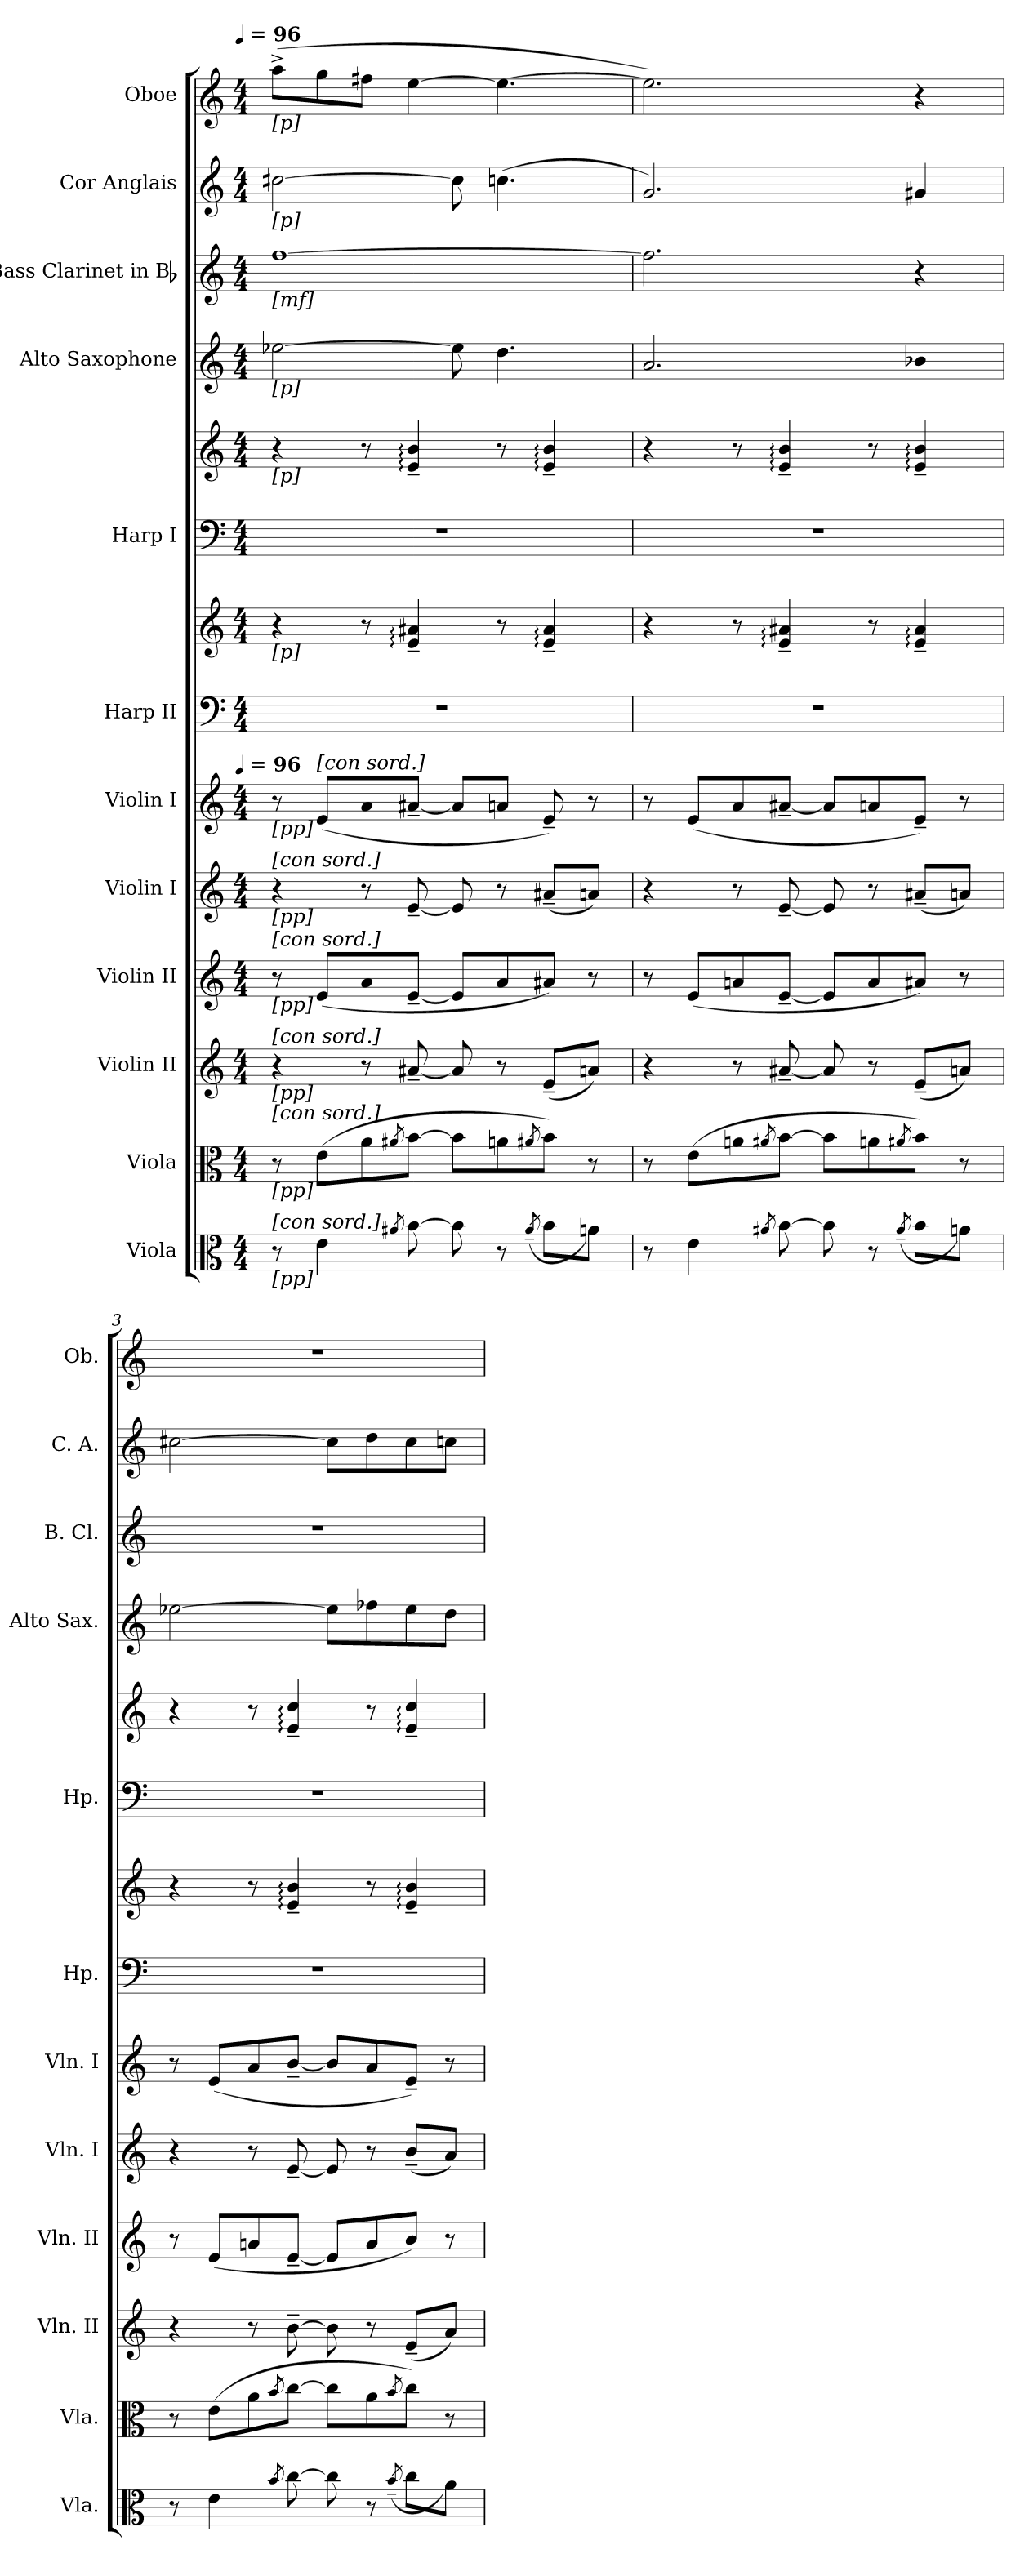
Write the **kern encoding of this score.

**kern	**kern	**kern	**kern	**kern	**kern	**kern	**kern	**kern	**kern	**kern	**kern	**kern	**kern
*part12	*part11	*part10	*part9	*part8	*part7	*part6	*part6	*part5	*part5	*part4	*part3	*part2	*part1
*staff14	*staff13	*staff12	*staff11	*staff10	*staff9	*staff8	*staff7	*staff6	*staff5	*staff4	*staff3	*staff2	*staff1
*I"Viola	*I"Viola	*I"Violin II	*I"Violin II	*I"Violin I	*I"Violin I	*I"Harp II	*	*I"Harp I	*	*I"Alto Saxophone	*I"Bass Clarinet in Bb	*I"Cor Anglais	*I"Oboe
*I'Vla.	*I'Vla.	*I'Vln. II	*I'Vln. II	*I'Vln. I	*I'Vln. I	*I'Hp.	*	*I'Hp.	*	*I'Alto Sax.	*I'B. Cl.	*I'C. A.	*I'Ob.
*clefC3	*clefC3	*clefG2	*clefG2	*clefG2	*clefG2	*clefF4	*clefG2	*clefF4	*clefG2	*clefG2	*clefG2	*clefG2	*clefG2
*	*	*	*	*	*	*	*	*	*	*ITrd5c9	*ITrd1c2	*ITrd4c7	*
*k[]	*k[]	*k[]	*k[]	*k[]	*k[]	*k[]	*k[]	*k[]	*k[]	*k[b-e-a-]	*k[b-e-]	*k[b-]	*k[]
!!LO:TX:omd:t=[quarter] = 96
*M4/4	*M4/4	*M4/4	*M4/4	*M4/4	*M4/4	*M4/4	*M4/4	*M4/4	*M4/4	*M4/4	*M4/4	*M4/4	*M4/4
*MM96	*MM96	*MM96	*MM96	*MM96	*MM96	*MM96	*MM96	*MM96	*MM96	*MM96	*MM96	*MM96	*MM96
=1	=1	=1	=1	=1	=1	=1	=1	=1	=1	=1	=1	=1	=1
!	!	!	!	!	!	!	!	!	!	!	!	!	!LO:TX:b:t=[p]
!	!	!	!	!	!	!	!	!	!	!	!	!LO:TX:b:t=[p]	!
!	!	!	!	!	!	!	!	!	!	!	!LO:TX:b:t=[mf]	!	!
!	!	!	!	!	!	!	!	!	!	!LO:TX:b:t=[p]	!	!	!
!	!	!	!	!	!	!	!	!	!LO:TX:b:t=[p]	!	!	!	!
!	!	!	!	!	!	!	!LO:TX:b:t=[p]	!	!	!	!	!	!
!	!	!	!	!	!LO:TX:b:t=[pp]	!	!	!	!	!	!	!	!
!	!	!	!	!	!LO:TX:t=[quarter] = 96	!	!	!	!	!	!	!	!
!	!	!	!	!LO:TX:a:t=[con sord.]	!	!	!	!	!	!	!	!	!
!	!	!	!	!LO:TX:b:t=[pp]	!	!	!	!	!	!	!	!	!
!	!	!	!LO:TX:a:t=[con sord.]	!	!	!	!	!	!	!	!	!	!
!	!	!	!LO:TX:b:t=[pp]	!	!	!	!	!	!	!	!	!	!
!	!	!LO:TX:a:t=[con sord.]	!	!	!	!	!	!	!	!	!	!	!
!	!	!LO:TX:b:t=[pp]	!	!	!	!	!	!	!	!	!	!	!
!	!LO:TX:a:t=[con sord.]	!	!	!	!	!	!	!	!	!	!	!	!
!	!LO:TX:b:t=[pp]	!	!	!	!	!	!	!	!	!	!	!	!
!LO:TX:a:t=[con sord.]	!	!	!	!	!	!	!	!	!	!	!	!	!
!LO:TX:b:t=[pp]	!	!	!	!	!	!	!	!	!	!	!	!	!
8r	8r	4r	8r	4r	8r	1r	4r	1r	4r	[2g-X	[1ee-	[2f#X	(8aa^L
!	!	!	!	!	!LO:TX:a:t=[con sord.]	!	!	!	!	!	!	!	!
4e	(8eL	.	(8eL	.	(8eL	.	.	.	.	.	.	.	8gg
.	8a	8r	8a	8r	8a	.	8r	.	8r	.	.	.	8ff#XJ
8qa#X/	8qa#X/	.	.	.	.	.	.	.	.	.	.	.	.
[8b	[8bJ	[8a#X~	[8e~J	[8e~	[8a#X~J	.	4e:~ 4a#X:~	.	4e:~ 4b:~	.	.	.	[4ee
8b]	8bL]	8a#]	8eL]	8e]	8a#L]	.	.	.	.	8g-]	.	8f#]	.
8r	8an	8r	8a	8r	8anJ	.	8r	.	8r	4.f	.	(4.fn	4.ee_
(8qa#~/	8qa#X/	.	.	.	.	.	.	.	.	.	.	.	.
8bL	8bJ)	(8e~L	8a#XJ)	(8a#X~L	8e~)	.	4e:~ 4a#:~	.	4e:~ 4b:~	.	.	.	.
8anJ)	8r	8anJ)	8r	8anJ)	8r	.	.	.	.	.	.	.	.
=2	=2	=2	=2	=2	=2	=2	=2	=2	=2	=2	=2	=2	=2
8r	8r	4r	8r	4r	8r	1r	4r	1r	4r	2.c	2.ee-]	2.c)	2.ee])
4e	(8eL	.	(8eL	.	(8eL	.	.	.	.	.	.	.	.
.	8an	8r	8an	8r	8a	.	8r	.	8r	.	.	.	.
8qa#X/	8qa#X/	.	.	.	.	.	.	.	.	.	.	.	.
[8b	[8bJ	[8a#X~	[8e~J	[8e~	[8a#X~J	.	4e:~ 4a#X:~	.	4e:~ 4b:~	.	.	.	.
8b]	8bL]	8a#]	8eL]	8e]	8a#L]	.	.	.	.	.	.	.	.
8r	8an	8r	8a	8r	8an	.	8r	.	8r	.	.	.	.
(8qa#~/	8qa#X/	.	.	.	.	.	.	.	.	.	.	.	.
8bL	8bJ)	(8e~L	8a#XJ)	(8a#X~L	8e~J)	.	4e:~ 4a#:~	.	4e:~ 4b:~	4d-X	4r	4c#X	4r
8anJ)	8r	8anJ)	8r	8anJ)	8r	.	.	.	.	.	.	.	.
=3	=3	=3	=3	=3	=3	=3	=3	=3	=3	=3	=3	=3	=3
8r	8r	4r	8r	4r	8r	1r	4r	1r	4r	[2g-X	1r	[2f#X	1r
4e	(8eL	.	(8eL	.	(8eL	.	.	.	.	.	.	.	.
.	8a	8r	8an	8r	8a	.	8r	.	8r	.	.	.	.
8qb/	8qb/	.	.	.	.	.	.	.	.	.	.	.	.
[8cc	[8ccJ	[8b~	[8e~J	[8e~	[8b~J	.	4e:~ 4b:~	.	4e:~ 4cc:~	.	.	.	.
8cc]	8ccL]	8b]	8eL]	8e]	8bL]	.	.	.	.	8g-L]	.	8f#L]	.
8r	8a	8r	8a	8r	8a	.	8r	.	8r	8a--X	.	8g	.
(8qb~/	8qb/	.	.	.	.	.	.	.	.	.	.	.	.
8ccL	8ccJ)	(8e~L	8bJ)	(8b~L	8e~J)	.	4e:~ 4b:~	.	4e:~ 4cc:~	8g-	.	8f#	.
8aJ)	8r	8aJ)	8r	8aJ)	8r	.	.	.	.	8fJ	.	8fnJ	.
=	=	=	=	=	=	=	=	=	=	=	=	=	=
*-	*-	*-	*-	*-	*-	*-	*-	*-	*-	*-	*-	*-	*-
